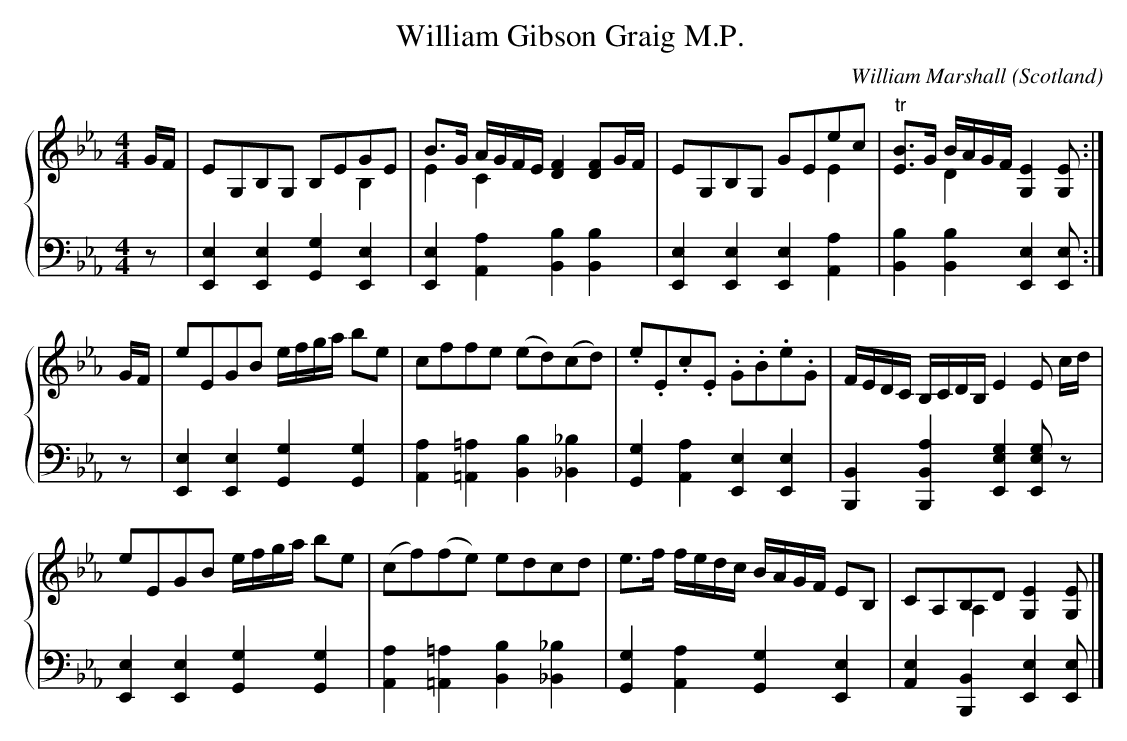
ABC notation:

X:1
T:William Gibson Graig M.P.
C:William Marshall
L:1/8
M:4/4
O:Scotland
K:Eb major
%%staves {1 2}
V:1
G/F/ | \
EG,B,G, B,EGE &x6B,2 | B>G A/G/F/E/ [DF]2 [DF]G/F/ & E2C2x4 | \
EG,B,G, GEec & x6E2| "tr"[EB]>G B/A/G/F/ [G,E]2 [G,E] & x2D2x2x :|
G/F/ | \
eEGB e/f/g/a/ be | cffe (ed)(cd) | \
.e.E.c.E .G.B.e.G | F/E/D/C/ B,/C/D/B,/ E2 E c/d/ |
eEGB e/f/g/a/ be | (cf)(fe) edcd | \
e>f f/e/d/c/ B/A/G/F/ EB, | CA,B,D [G,E]2 [G,E] & x2A,2x2x |]
V:2 clef=bass octave=-2
L:1/4
z/|\
[Ee][Ee][Gg][Ee] | [Ee][Aa][Bb][Bb] | \
[Ee][Ee][Ee][Aa] | [Bb][Bb][Ee][Ee]/ :|\
z/|\
[Ee][Ee][Gg][Gg] | [Aa][=A=a][Bb][_B_b] | \
[Gg][Aa][Ee][Ee] | [B,B][B,Ba][Eeg][Eeg]/z/ | \
[Ee][Ee][Gg][Gg] | [Aa][=A=a][Bb][_B_b] |
[Gg][Aa][Gg][Ee] | [Ae][B,B][Ee][Ee]/ |]
